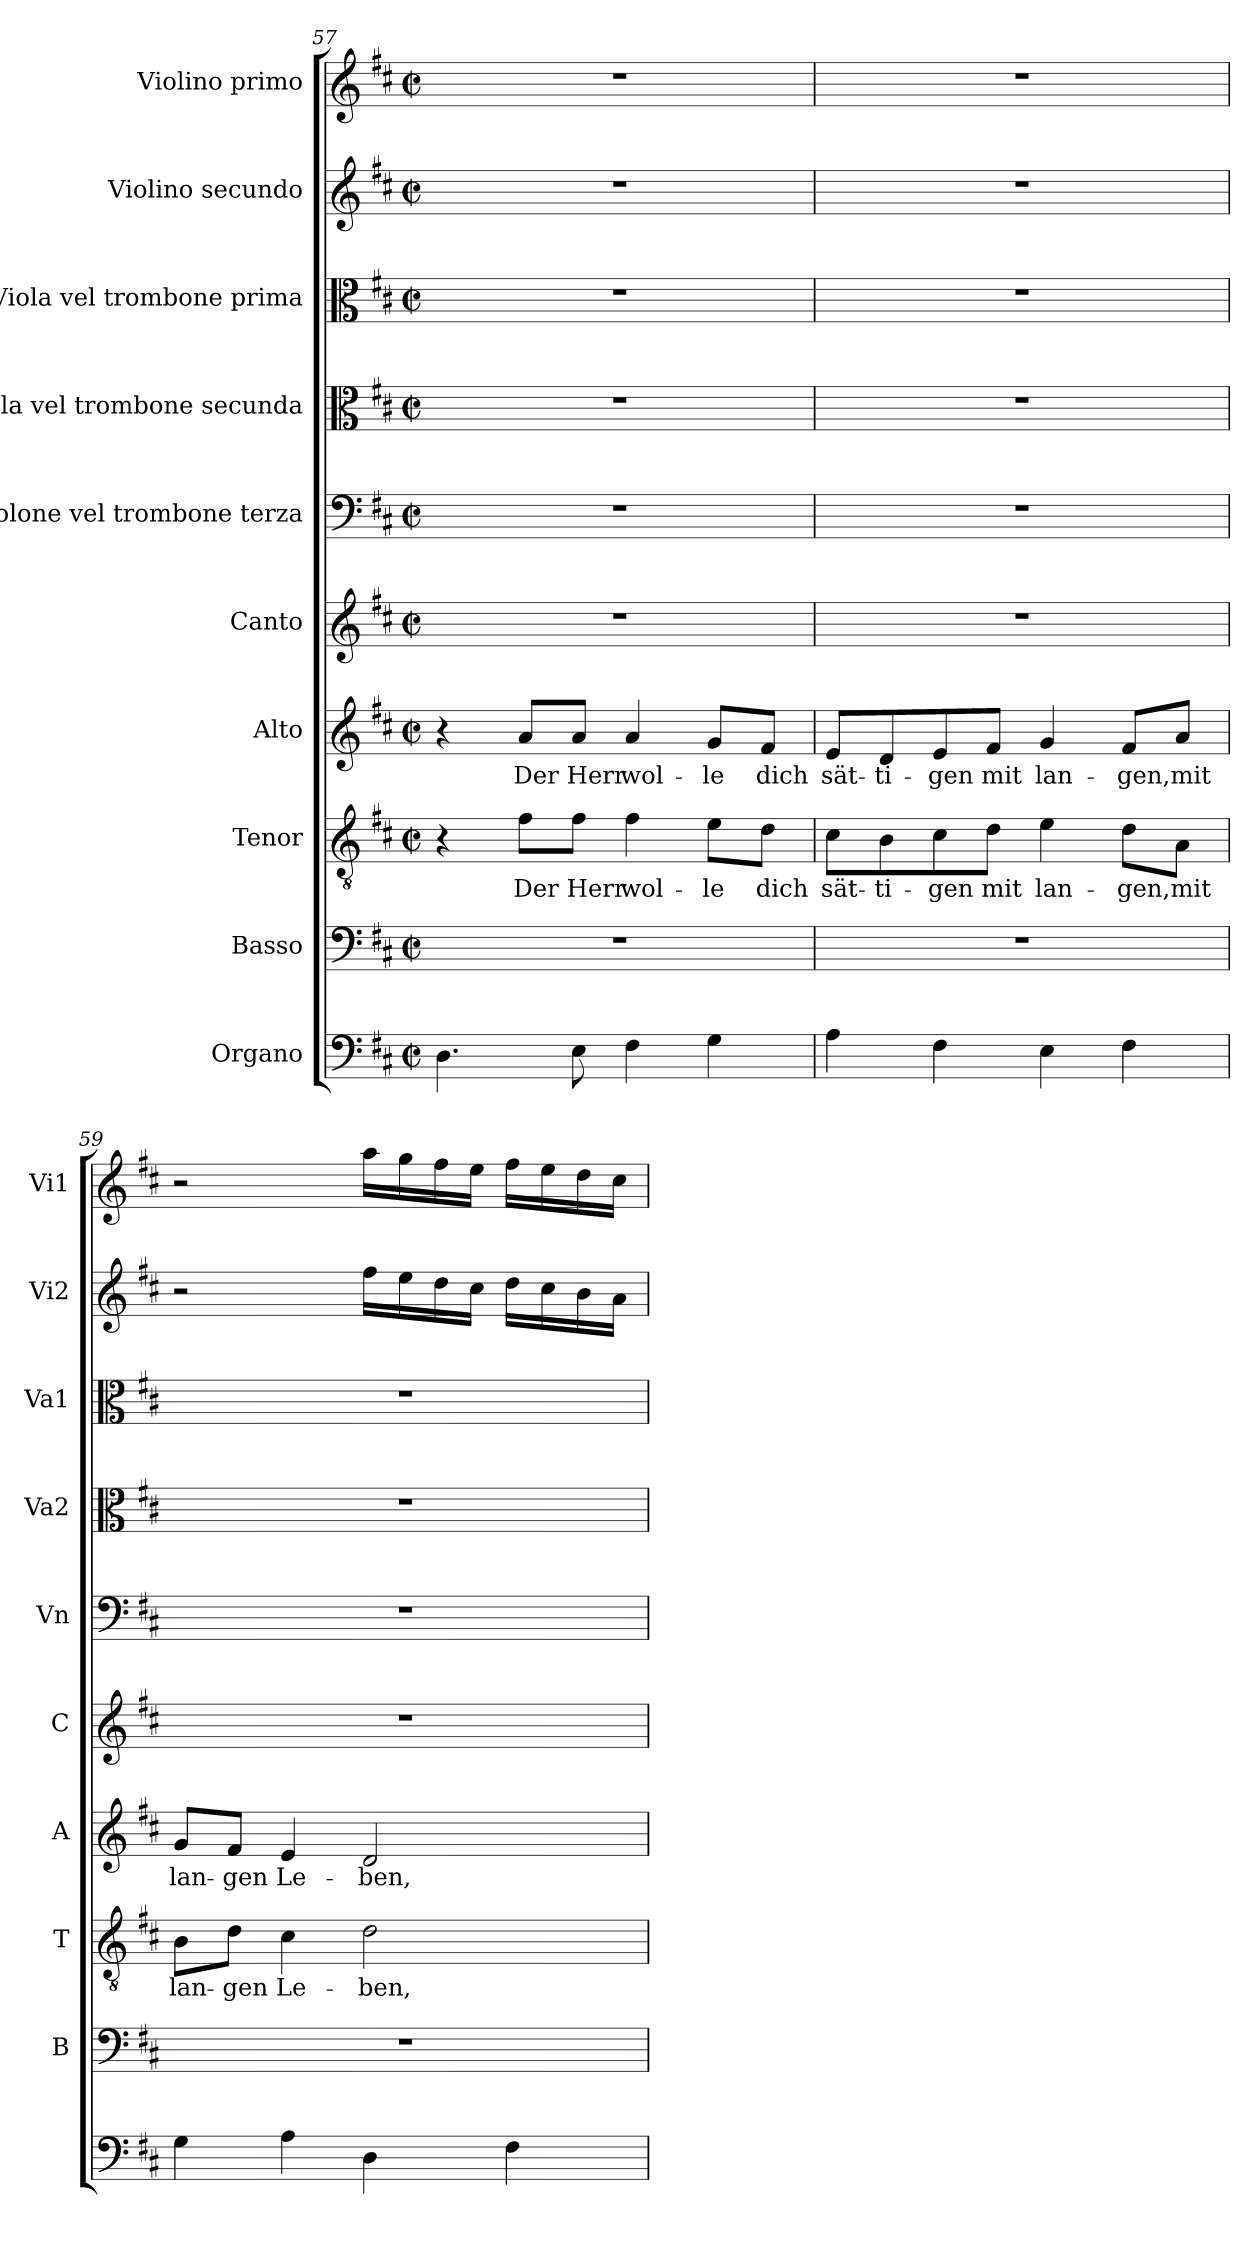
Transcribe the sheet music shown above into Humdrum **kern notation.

**kern	**kern	**kern	**text	**kern	**text	**kern	**kern	**kern	**kern	**kern	**kern
*part10	*part9	*part8	*part8	*part7	*part7	*part6	*part5	*part4	*part3	*part2	*part1
*staff10	*staff9	*staff8	*staff8	*staff7	*staff7	*staff6	*staff5	*staff4	*staff3	*staff2	*staff1
*I"Organo	*I"Basso	*I"Tenor	*	*I"Alto	*	*I"Canto	*I"Violone vel trombone  terza	*I"Viola vel trombone secunda	*I"Viola vel trombone prima	*I"Violino secundo	*I"Violino primo
*	*I'B	*I'T	*	*I'A	*	*I'C	*I'Vn	*I'Va2	*I'Va1	*I'Vi2	*I'Vi1
!!LO:LB:g=z
*clefF4	*clefF4	*clefGv2	*	*clefG2	*	*clefG2	*clefF4	*clefC3	*clefC3	*clefG2	*clefG2
*k[f#c#]	*k[f#c#]	*k[f#c#]	*	*k[f#c#]	*	*k[f#c#]	*k[f#c#]	*k[f#c#]	*k[f#c#]	*k[f#c#]	*k[f#c#]
*D:	*D:	*D:	*	*D:	*	*D:	*D:	*D:	*D:	*D:	*D:
*M2/2	*M2/2	*M2/2	*	*M2/2	*	*M2/2	*M2/2	*M2/2	*M2/2	*M2/2	*M2/2
*met(c|)	*met(c|)	*met(c|)	*	*met(c|)	*	*met(c|)	*met(c|)	*met(c|)	*met(c|)	*met(c|)	*met(c|)
=57	=57	=57	=57	=57	=57	=57	=57	=57	=57	=57	=57
4.D\	1r	4r	.	4r	.	1r	1r	1r	1r	1r	1r
!	!	!	!LO:LY:b	!	!	!	!	!	!	!	!
!	!	!	!	!	!LO:LY:b	!	!	!	!	!	!
.	.	8f#\L	Der	8a/L	Der	.	.	.	.	.	.
!	!	!	!LO:LY:b	!	!	!	!	!	!	!	!
!	!	!	!	!	!LO:LY:b	!	!	!	!	!	!
8E\	.	8f#\J	Herr	8a/J	Herr	.	.	.	.	.	.
!	!	!	!LO:LY:b	!	!	!	!	!	!	!	!
!	!	!	!	!	!LO:LY:b	!	!	!	!	!	!
4F#\	.	4f#\	wol-	4a/	wol-	.	.	.	.	.	.
!	!	!	!LO:LY:b	!	!	!	!	!	!	!	!
!	!	!	!	!	!LO:LY:b	!	!	!	!	!	!
4G\	.	8e\L	-le	8g/L	-le	.	.	.	.	.	.
!	!	!	!LO:LY:b	!	!	!	!	!	!	!	!
!	!	!	!	!	!LO:LY:b	!	!	!	!	!	!
.	.	8d\J	dich	8f#/J	dich	.	.	.	.	.	.
=58	=58	=58	=58	=58	=58	=58	=58	=58	=58	=58	=58
!	!	!	!LO:LY:b	!	!	!	!	!	!	!	!
!	!	!	!	!	!LO:LY:b	!	!	!	!	!	!
4A\	1r	8c#\L	sät-	8e/L	sät-	1r	1r	1r	1r	1r	1r
!	!	!	!LO:LY:b	!	!	!	!	!	!	!	!
!	!	!	!	!	!LO:LY:b	!	!	!	!	!	!
.	.	8B\	-ti-	8d/	-ti-	.	.	.	.	.	.
!	!	!	!LO:LY:b	!	!	!	!	!	!	!	!
!	!	!	!	!	!LO:LY:b	!	!	!	!	!	!
4F#\	.	8c#\	-gen	8e/	-gen	.	.	.	.	.	.
!	!	!	!LO:LY:b	!	!	!	!	!	!	!	!
!	!	!	!	!	!LO:LY:b	!	!	!	!	!	!
.	.	8d\J	mit	8f#/J	mit	.	.	.	.	.	.
!	!	!	!LO:LY:b	!	!	!	!	!	!	!	!
!	!	!	!	!	!LO:LY:b	!	!	!	!	!	!
4E\	.	4e\	lan-	4g/	lan-	.	.	.	.	.	.
!	!	!	!LO:LY:b	!	!	!	!	!	!	!	!
!	!	!	!	!	!LO:LY:b	!	!	!	!	!	!
4F#\	.	8d\L	-gen,	8f#/L	-gen,	.	.	.	.	.	.
!	!	!	!LO:LY:b	!	!	!	!	!	!	!	!
!	!	!	!	!	!LO:LY:b	!	!	!	!	!	!
.	.	8A\J	mit	8a/J	mit	.	.	.	.	.	.
=59	=59	=59	=59	=59	=59	=59	=59	=59	=59	=59	=59
!	!	!	!LO:LY:b	!	!	!	!	!	!	!	!
!	!	!	!	!	!LO:LY:b	!	!	!	!	!	!
4G\	1r	8B\L	lan-	8g/L	lan-	1r	1r	1r	1r	2r	2r
!	!	!	!LO:LY:b	!	!	!	!	!	!	!	!
!	!	!	!	!	!LO:LY:b	!	!	!	!	!	!
.	.	8d\J	-gen	8f#/J	-gen	.	.	.	.	.	.
!	!	!	!LO:LY:b	!	!	!	!	!	!	!	!
!	!	!	!	!	!LO:LY:b	!	!	!	!	!	!
4A\	.	4c#\	Le-	4e/	Le-	.	.	.	.	.	.
!	!	!	!LO:LY:b	!	!	!	!	!	!	!	!
!	!	!	!	!	!LO:LY:b	!	!	!	!	!	!
4D\	.	2d\	-ben,	2d/	-ben,	.	.	.	.	16ff#\LL	16aa\LL
.	.	.	.	.	.	.	.	.	.	16ee\	16gg\
.	.	.	.	.	.	.	.	.	.	16dd\	16ff#\
.	.	.	.	.	.	.	.	.	.	16cc#\JJ	16ee\JJ
4F#\	.	.	.	.	.	.	.	.	.	16dd\LL	16ff#\LL
.	.	.	.	.	.	.	.	.	.	16cc#\	16ee\
.	.	.	.	.	.	.	.	.	.	16b\	16dd\
.	.	.	.	.	.	.	.	.	.	16a\JJ	16cc#\JJ
=	=	=	=	=	=	=	=	=	=	=	=
*-	*-	*-	*-	*-	*-	*-	*-	*-	*-	*-	*-
